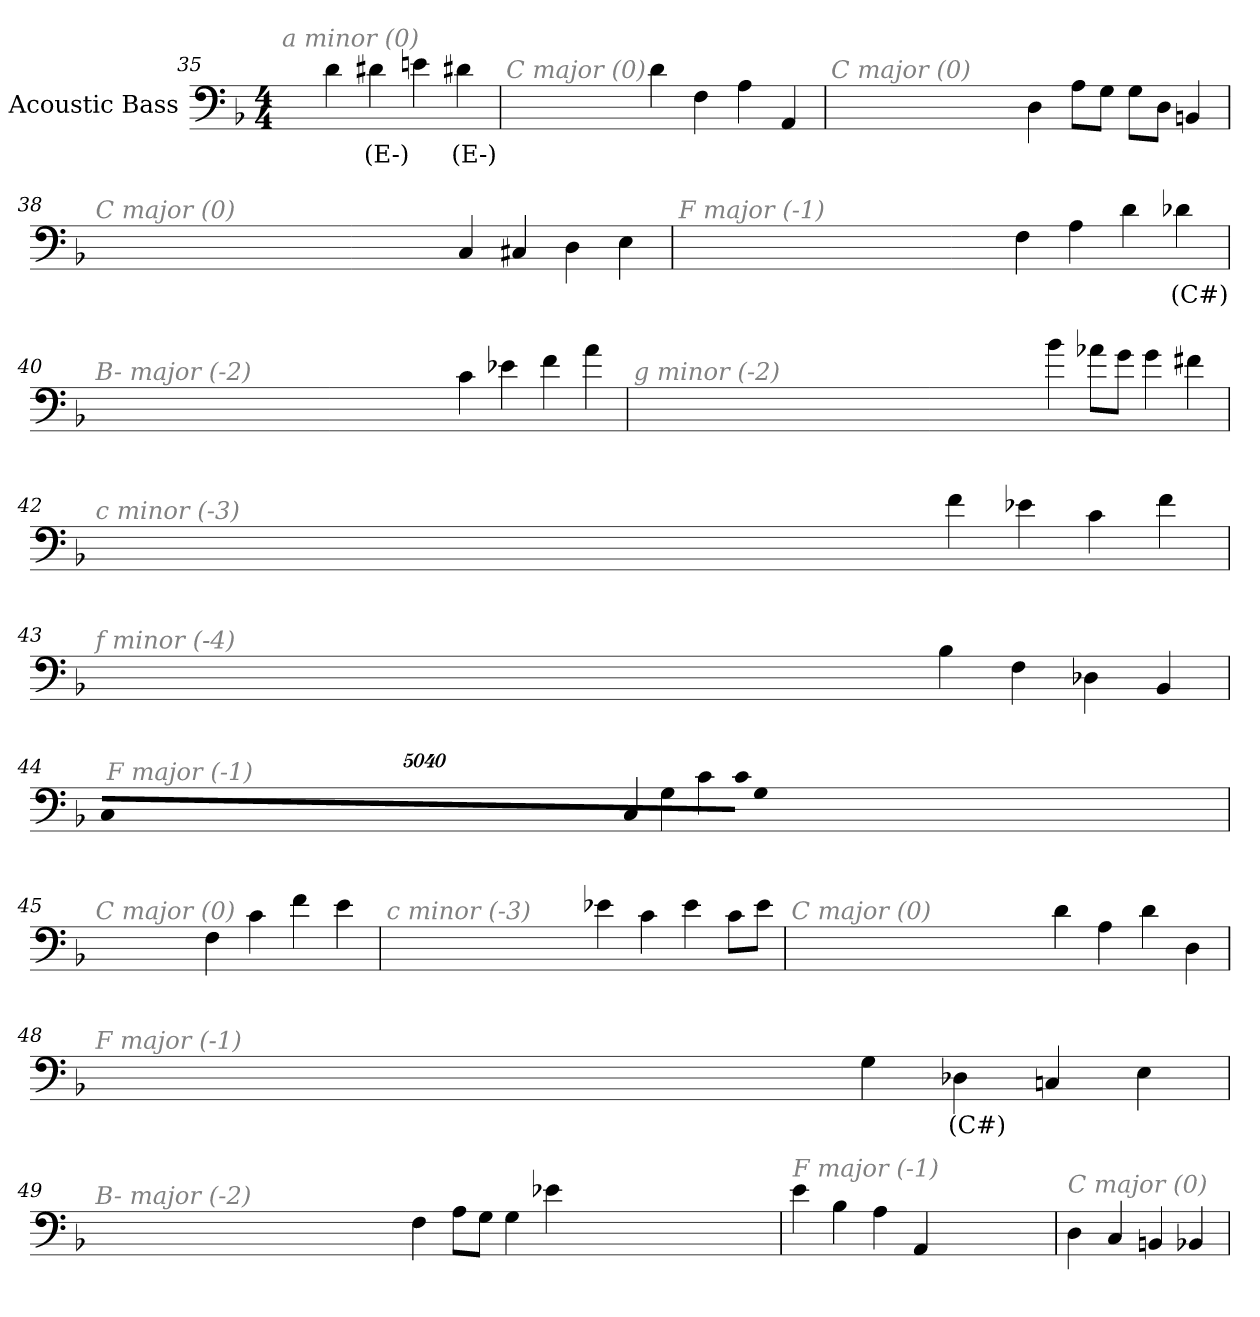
**kern	**text
*part1	*part1
*staff1	*staff1
*I"Acoustic Bass	*
*clefF4	*
*ITrd7c12	*
*k[b-]	*
*F:	*
*M4/4	*
=35	=35
!LO:TX:i:color=#808080:t=a minor (0)	!
4D	.
4D#Xi	(E-)
4En	.
4D#Xi	(E-)
=36	=36
!LO:TX:i:color=#808080:t=C major (0)	!
4D	.
4FF	.
4AA	.
4AAA	.
=37	=37
!LO:TX:i:color=#808080:t=C major (0)	!
4DD	.
8AAL	.
8GGJ	.
8GGL	.
8DDJ	.
4BBBn	.
=38	=38
!LO:TX:i:color=#808080:t=C major (0)	!
4CC	.
4CC#X	.
4DD	.
4EE	.
=39	=39
!LO:TX:i:color=#808080:t=F major (-1)	!
4FF	.
4AA	.
4D	.
4D-Xi	(C#)
=40	=40
!LO:TX:i:color=#808080:t=B- major (-2)	!
4C	.
4E-X	.
4F	.
4A	.
=41	=41
!LO:TX:i:color=#808080:t=g minor (-2)	!
4B-	.
8A-XL	.
8GJ	.
4G	.
4F#X	.
=42	=42
!LO:TX:i:color=#808080:t=c minor (-3)	!
4F	.
4E-X	.
4C	.
4F	.
=43	=43
!LO:TX:i:color=#808080:t=f minor (-4)	!
4BB-	.
4FF	.
4DD-X	.
4BBB-	.
=44	=44
!LO:TX:i:color=#808080:t=F major (-1)	!
4CC	.
4GG	.
4C	.
!LO:N:vis=8	!
40320%3347CL	.
!LO:N:vis=8	!
40320%3347GG	.
!LO:N:vis=8	!
40320%3347CCJ	.
=45	=45
!LO:TX:i:color=#808080:t=C major (0)	!
4FF	.
4C	.
4F	.
4E	.
=46	=46
!LO:TX:i:color=#808080:t=c minor (-3)	!
4E-X	.
4C	.
4E-	.
8CL	.
8E-J	.
=47	=47
!LO:TX:i:color=#808080:t=C major (0)	!
4D	.
4AA	.
4D	.
4DD	.
=48	=48
!LO:TX:i:color=#808080:t=F major (-1)	!
4GG	.
4DD-Xi	(C#)
4CCn	.
4EE	.
=49	=49
!LO:TX:i:color=#808080:t=B- major (-2)	!
4FF	.
8AAL	.
8GGJ	.
4GG	.
4E-X	.
=50	=50
!LO:TX:i:color=#808080:t=F major (-1)	!
4E	.
4BB-	.
4AA	.
4AAA	.
=51	=51
!LO:TX:i:color=#808080:t=C major (0)	!
4DD	.
4CC	.
4BBBn	.
4BBB-X	.
=	=
*-	*-
